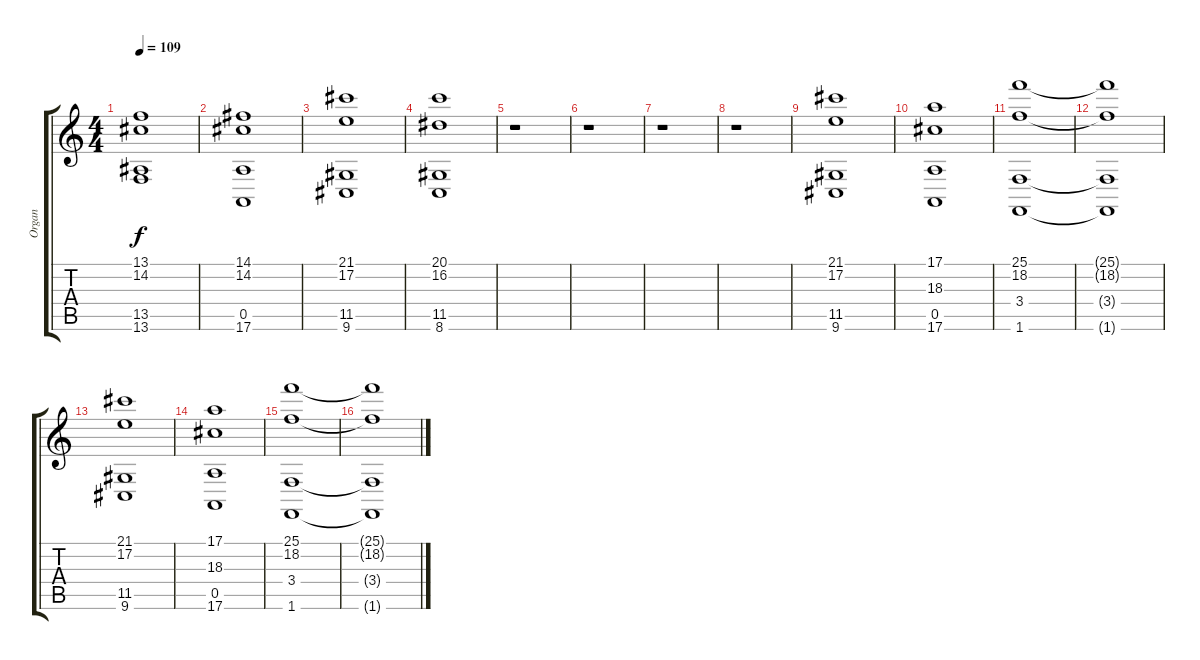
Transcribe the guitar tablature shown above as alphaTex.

\track ("Organ" "Organ") {instrument drawbarorgan}
\staff {score tabs}
\tuning (E4 B3 G3 D3 A2 E2) {hide}
\ts (4 4)
\tempo 109
\clef g2
\ks c
(13.1 14.2 13.5 13.6).1{dy f instrument drawbarorgan} |
(14.1 14.2 0.5 17.6).1 |
(21.1 17.2 11.5 9.6).1 |
(20.1 16.2 11.5 8.6).1 |
r.1 |
r.1 |
r.1 |
r.1 |
(21.1 17.2 11.5 9.6).1 |
(17.1 18.3 0.5 17.6).1 |
(25.1 18.2 3.4 1.6).1 |
(25.1{t} 18.2{t} 3.4{t} 1.6{t}).1 |
(21.1 17.2 11.5 9.6).1 |
(17.1 18.3 0.5 17.6).1 |
(25.1 18.2 3.4 1.6).1 |
(25.1{t} 18.2{t} 3.4{t} 1.6{t}).1
